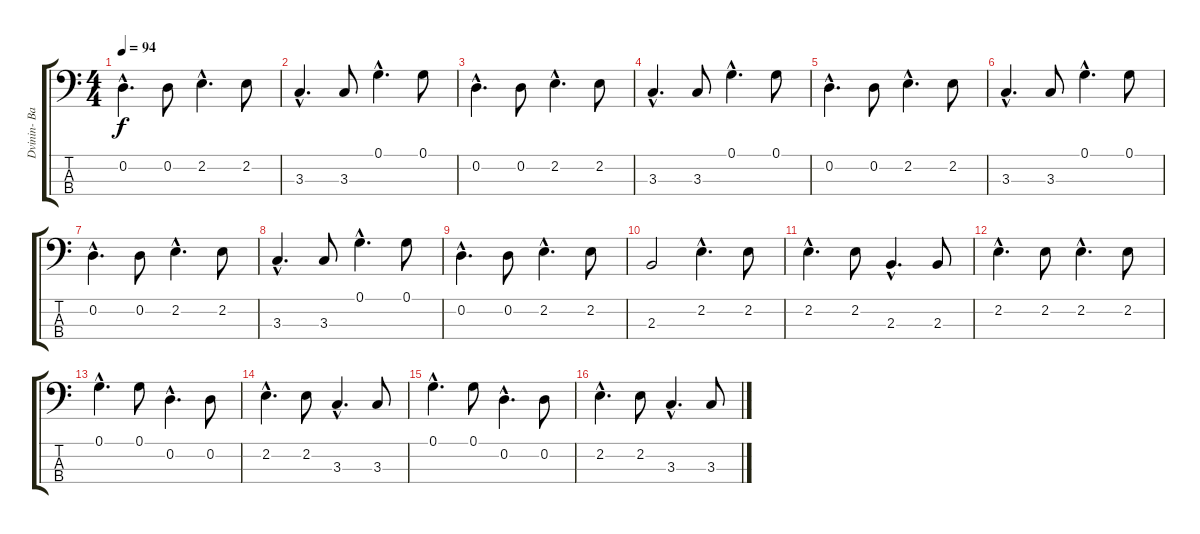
\track ("Dvinin- Bass" "Dvinin- Ba") {instrument electricbasspick}
\staff {score tabs}
\tuning (G2 D2 A1 E1) {hide}
\ts (4 4)
\tempo 94
\clef f4
\ks c
0.2{hac}.4{d dy f} 0.2.8 2.2{hac}.4{d} 2.2.8 |
3.3{hac}.4{d} 3.3.8 0.1{hac}.4{d} 0.1.8 |
0.2{hac}.4{d} 0.2.8 2.2{hac}.4{d} 2.2.8 |
3.3{hac}.4{d} 3.3.8 0.1{hac}.4{d} 0.1.8 |
0.2{hac}.4{d} 0.2.8 2.2{hac}.4{d} 2.2.8 |
3.3{hac}.4{d} 3.3.8 0.1{hac}.4{d} 0.1.8 |
0.2{hac}.4{d} 0.2.8 2.2{hac}.4{d} 2.2.8 |
3.3{hac}.4{d} 3.3.8 0.1{hac}.4{d} 0.1.8 |
0.2{hac}.4{d} 0.2.8 2.2{hac}.4{d} 2.2.8 |
2.3.2 2.2{hac}.4{d} 2.2.8 |
2.2{hac}.4{d} 2.2.8 2.3{hac}.4{d} 2.3.8 |
2.2{hac}.4{d} 2.2.8 2.2{hac}.4{d} 2.2.8 |
0.1{hac}.4{d} 0.1.8 0.2{hac}.4{d} 0.2.8 |
2.2{hac}.4{d} 2.2.8 3.3{hac}.4{d} 3.3.8 |
0.1{hac}.4{d} 0.1.8 0.2{hac}.4{d} 0.2.8 |
2.2{hac}.4{d} 2.2.8 3.3{hac}.4{d} 3.3.8
